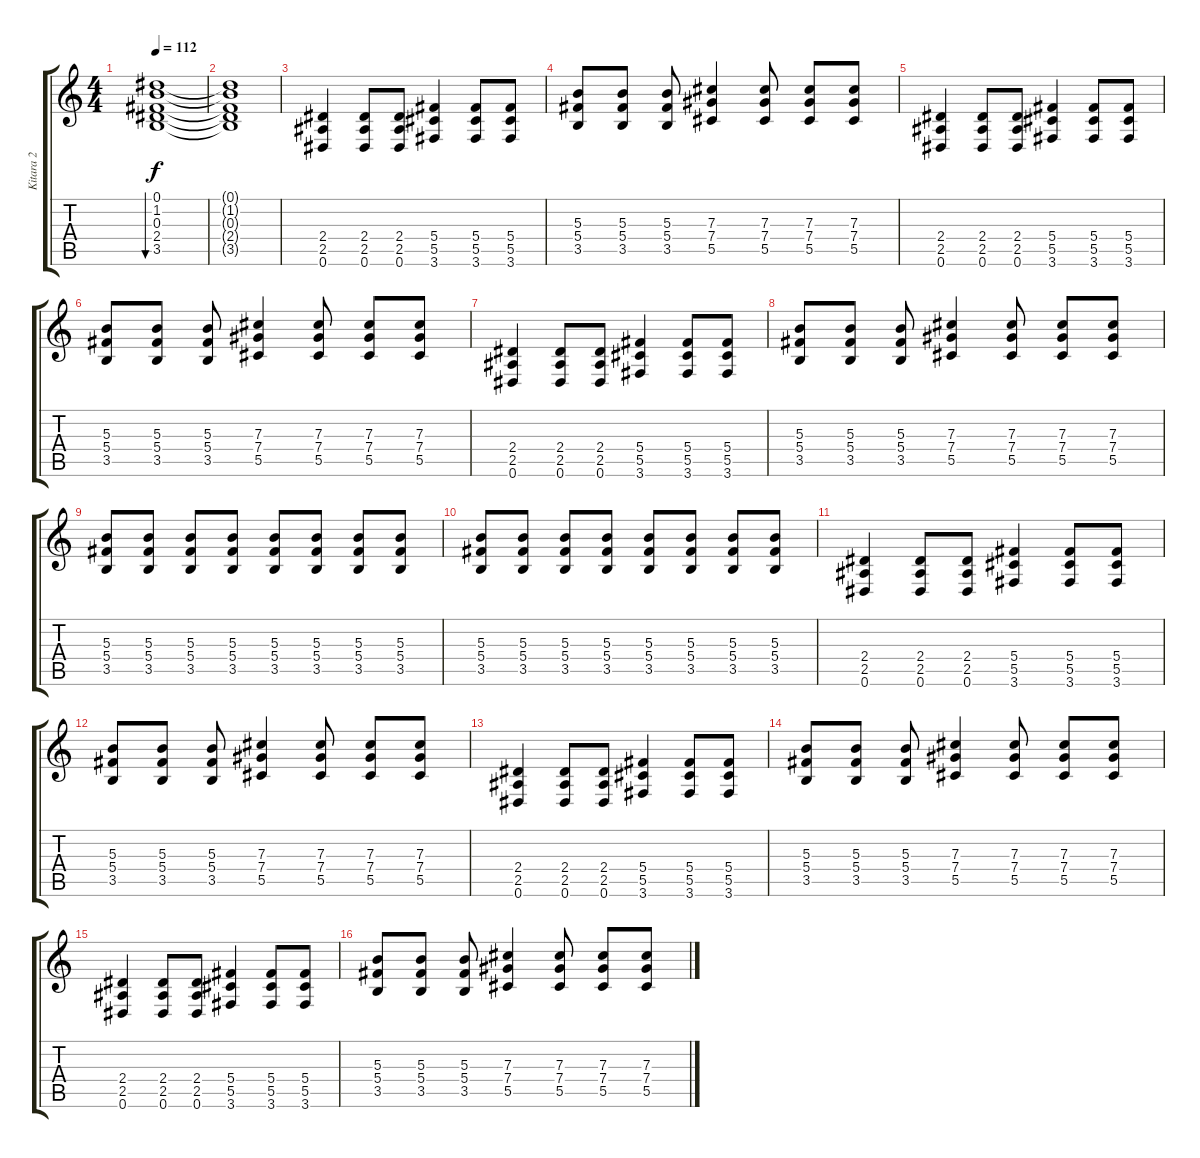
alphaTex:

\track ("Kitara 2" "Kitara 2") {instrument distortionguitar}
\staff {score tabs}
\tuning (Eb4 Bb3 Gb3 Db3 Ab2 Eb2) {hide}
\ts (4 4)
\tempo 112
\clef g2
\ks c
(0.1 1.2 0.3 2.4 3.5).1{bu 60 dy f} |
(0.1{t} 1.2{t} 0.3{t} 2.4{t} 3.5{t}).1 |
(2.4 2.5 0.6).4 (2.4 2.5 0.6).8 (2.4 2.5 0.6).8 (5.4 5.5 3.6).4 (5.4 5.5 3.6).8 (5.4 5.5 3.6).8 |
(5.3 5.4 3.5).8 (5.3 5.4 3.5).8 (5.3 5.4 3.5).8 (7.3 7.4 5.5).4 (7.3 7.4 5.5).8 (7.3 7.4 5.5).8 (7.3 7.4 5.5).8 |
(2.4 2.5 0.6).4 (2.4 2.5 0.6).8 (2.4 2.5 0.6).8 (5.4 5.5 3.6).4 (5.4 5.5 3.6).8 (5.4 5.5 3.6).8 |
(5.3 5.4 3.5).8 (5.3 5.4 3.5).8 (5.3 5.4 3.5).8 (7.3 7.4 5.5).4 (7.3 7.4 5.5).8 (7.3 7.4 5.5).8 (7.3 7.4 5.5).8 |
(2.4 2.5 0.6).4 (2.4 2.5 0.6).8 (2.4 2.5 0.6).8 (5.4 5.5 3.6).4 (5.4 5.5 3.6).8 (5.4 5.5 3.6).8 |
(5.3 5.4 3.5).8 (5.3 5.4 3.5).8 (5.3 5.4 3.5).8 (7.3 7.4 5.5).4 (7.3 7.4 5.5).8 (7.3 7.4 5.5).8 (7.3 7.4 5.5).8 |
(5.3 5.4 3.5).8 (5.3 5.4 3.5).8 (5.3 5.4 3.5).8 (5.3 5.4 3.5).8 (5.3 5.4 3.5).8 (5.3 5.4 3.5).8 (5.3 5.4 3.5).8 (5.3 5.4 3.5).8 |
(5.3 5.4 3.5).8 (5.3 5.4 3.5).8 (5.3 5.4 3.5).8 (5.3 5.4 3.5).8 (5.3 5.4 3.5).8 (5.3 5.4 3.5).8 (5.3 5.4 3.5).8 (5.3 5.4 3.5).8 |
(2.4 2.5 0.6).4 (2.4 2.5 0.6).8 (2.4 2.5 0.6).8 (5.4 5.5 3.6).4 (5.4 5.5 3.6).8 (5.4 5.5 3.6).8 |
(5.3 5.4 3.5).8 (5.3 5.4 3.5).8 (5.3 5.4 3.5).8 (7.3 7.4 5.5).4 (7.3 7.4 5.5).8 (7.3 7.4 5.5).8 (7.3 7.4 5.5).8 |
(2.4 2.5 0.6).4 (2.4 2.5 0.6).8 (2.4 2.5 0.6).8 (5.4 5.5 3.6).4 (5.4 5.5 3.6).8 (5.4 5.5 3.6).8 |
(5.3 5.4 3.5).8 (5.3 5.4 3.5).8 (5.3 5.4 3.5).8 (7.3 7.4 5.5).4 (7.3 7.4 5.5).8 (7.3 7.4 5.5).8 (7.3 7.4 5.5).8 |
(2.4 2.5 0.6).4 (2.4 2.5 0.6).8 (2.4 2.5 0.6).8 (5.4 5.5 3.6).4 (5.4 5.5 3.6).8 (5.4 5.5 3.6).8 |
(5.3 5.4 3.5).8 (5.3 5.4 3.5).8 (5.3 5.4 3.5).8 (7.3 7.4 5.5).4 (7.3 7.4 5.5).8 (7.3 7.4 5.5).8 (7.3 7.4 5.5).8
